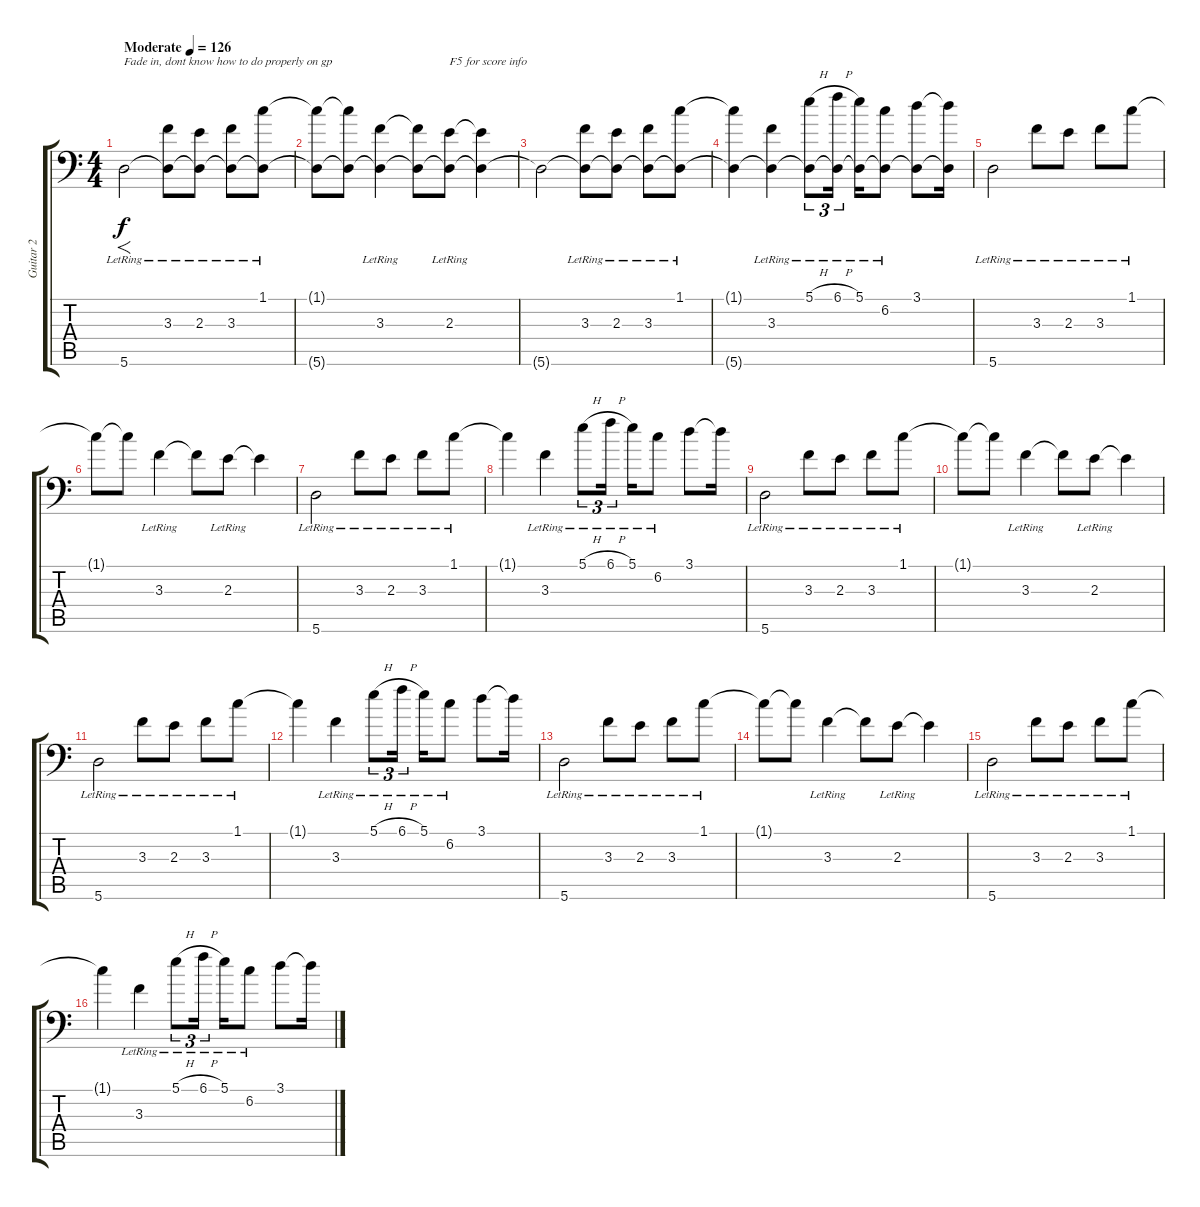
\track ("Guitar 2" "Guitar 2") {instrument electricguitarclean}
\staff {score tabs}
\tuning (B3 Gb3 D3 A2 E2 A1) {hide}
\ts (4 4)
\tempo (126 "Moderate")
\clef f4
\ks c
5.6{lr}.2{f txt "Fade in, dont know how to do properly on gp" dy f instrument electricguitarclean} (3.3{lr} 5.6{t}).8 (2.3{lr} 5.6{t}).8 (3.3{lr} 5.6{t}).8 (1.1{lr} 5.6{t}).8 |
(1.1{t} 5.6{t}).8 (1.1{t} 5.6{t}).8 (3.3{lr} 5.6{t}).4 (3.3{t} 5.6{t}).8 (2.3{lr} 5.6{t}).8{txt "F5 for score info"} (2.3{t} 5.6{t}).4 |
5.6{t}.2 (3.3{lr} 5.6{t}).8 (2.3{lr} 5.6{t}).8 (3.3{lr} 5.6{t}).8 (1.1{lr} 5.6{t}).8 |
(1.1{t} 5.6{t}).4 (3.3{lr} 5.6{t}).4 (5.1{h lr} 5.6{t}).8{tu (3 2)} (6.1{h lr} 5.6{t}).16{tu (3 2) beam splitsecondary} (5.1{lr} 5.6{t}).16 (6.2{lr} 5.6{t}).8 (3.1 5.6{t}).8 (3.1{t} 5.6{t}).16 |
5.6{lr}.2 3.3{lr}.8 2.3{lr}.8 3.3{lr}.8 1.1{lr}.8 |
1.1{t}.8 1.1{t}.8 3.3{lr}.4 3.3{t}.8 2.3{lr}.8 2.3{t}.4 |
5.6{lr}.2 3.3{lr}.8 2.3{lr}.8 3.3{lr}.8 1.1{lr}.8 |
1.1{t}.4 3.3{lr}.4 5.1{h lr}.8{tu (3 2)} 6.1{h lr}.16{tu (3 2) beam splitsecondary} 5.1{lr}.16 6.2{lr}.8 3.1.8 3.1{t}.16 |
5.6{lr}.2 3.3{lr}.8 2.3{lr}.8 3.3{lr}.8 1.1{lr}.8 |
1.1{t}.8 1.1{t}.8 3.3{lr}.4 3.3{t}.8 2.3{lr}.8 2.3{t}.4 |
5.6{lr}.2 3.3{lr}.8 2.3{lr}.8 3.3{lr}.8 1.1{lr}.8 |
1.1{t}.4 3.3{lr}.4 5.1{h lr}.8{tu (3 2)} 6.1{h lr}.16{tu (3 2) beam splitsecondary} 5.1{lr}.16 6.2{lr}.8 3.1.8 3.1{t}.16 |
5.6{lr}.2 3.3{lr}.8 2.3{lr}.8 3.3{lr}.8 1.1{lr}.8 |
1.1{t}.8 1.1{t}.8 3.3{lr}.4 3.3{t}.8 2.3{lr}.8 2.3{t}.4 |
5.6{lr}.2 3.3{lr}.8 2.3{lr}.8 3.3{lr}.8 1.1{lr}.8 |
1.1{t}.4 3.3{lr}.4 5.1{h lr}.8{tu (3 2)} 6.1{h lr}.16{tu (3 2) beam splitsecondary} 5.1{lr}.16 6.2{lr}.8 3.1.8 3.1{t}.16
